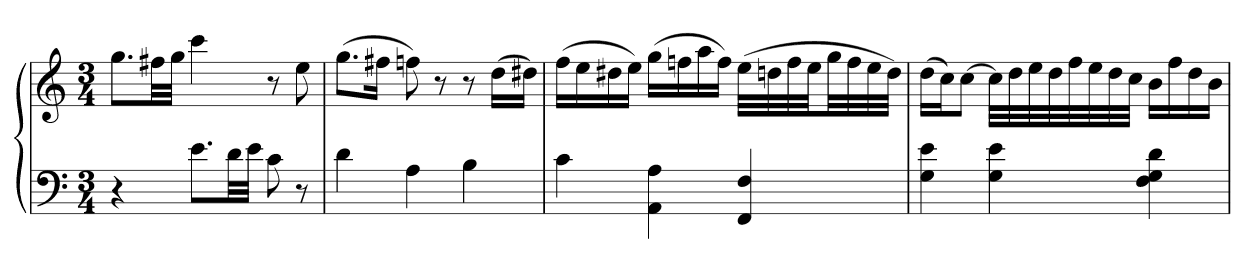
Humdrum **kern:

**kern	**kern
*part1	*part1
*staff2	*staff1
*clefF4	*clefG2
*k[]	*k[]
*M3/4	*M3/4
=	=
4r	8.ggL
.	32ff#XLL
.	32ggJJJ
8.eL	4ccc
32dLL	.
32eJJJ	.
8c	8r
8r	8ee
=	=
4d	(8.ggL
.	16ff#XJk
4A	8ffn)
.	8r
4B	8r
.	(16ddLL
.	16dd#XJJ)
=	=
4c	(16ffLL
.	16ee
.	16dd#X
.	16eeJJ)
4AA 4A	(16ggLL
.	16ffn
.	16aa
.	16ffJJ)
4FF 4F	(32eeLLL
.	32ddn
.	32ff
.	32eeJJ
.	32ggLL
.	32ff
.	32ee
.	32ddJJJ)
=	=
4G 4e	(16ddLL
.	16ccJ)
.	[8ccJ
4G 4e	32ccLLL]
.	32dd
.	32ee
.	32dd
.	32ff
.	32ee
.	32dd
.	32ccJJJ
4F 4G 4d	16bLL
.	16ff
.	16dd
.	16bJJ
=	=
*-	*-
